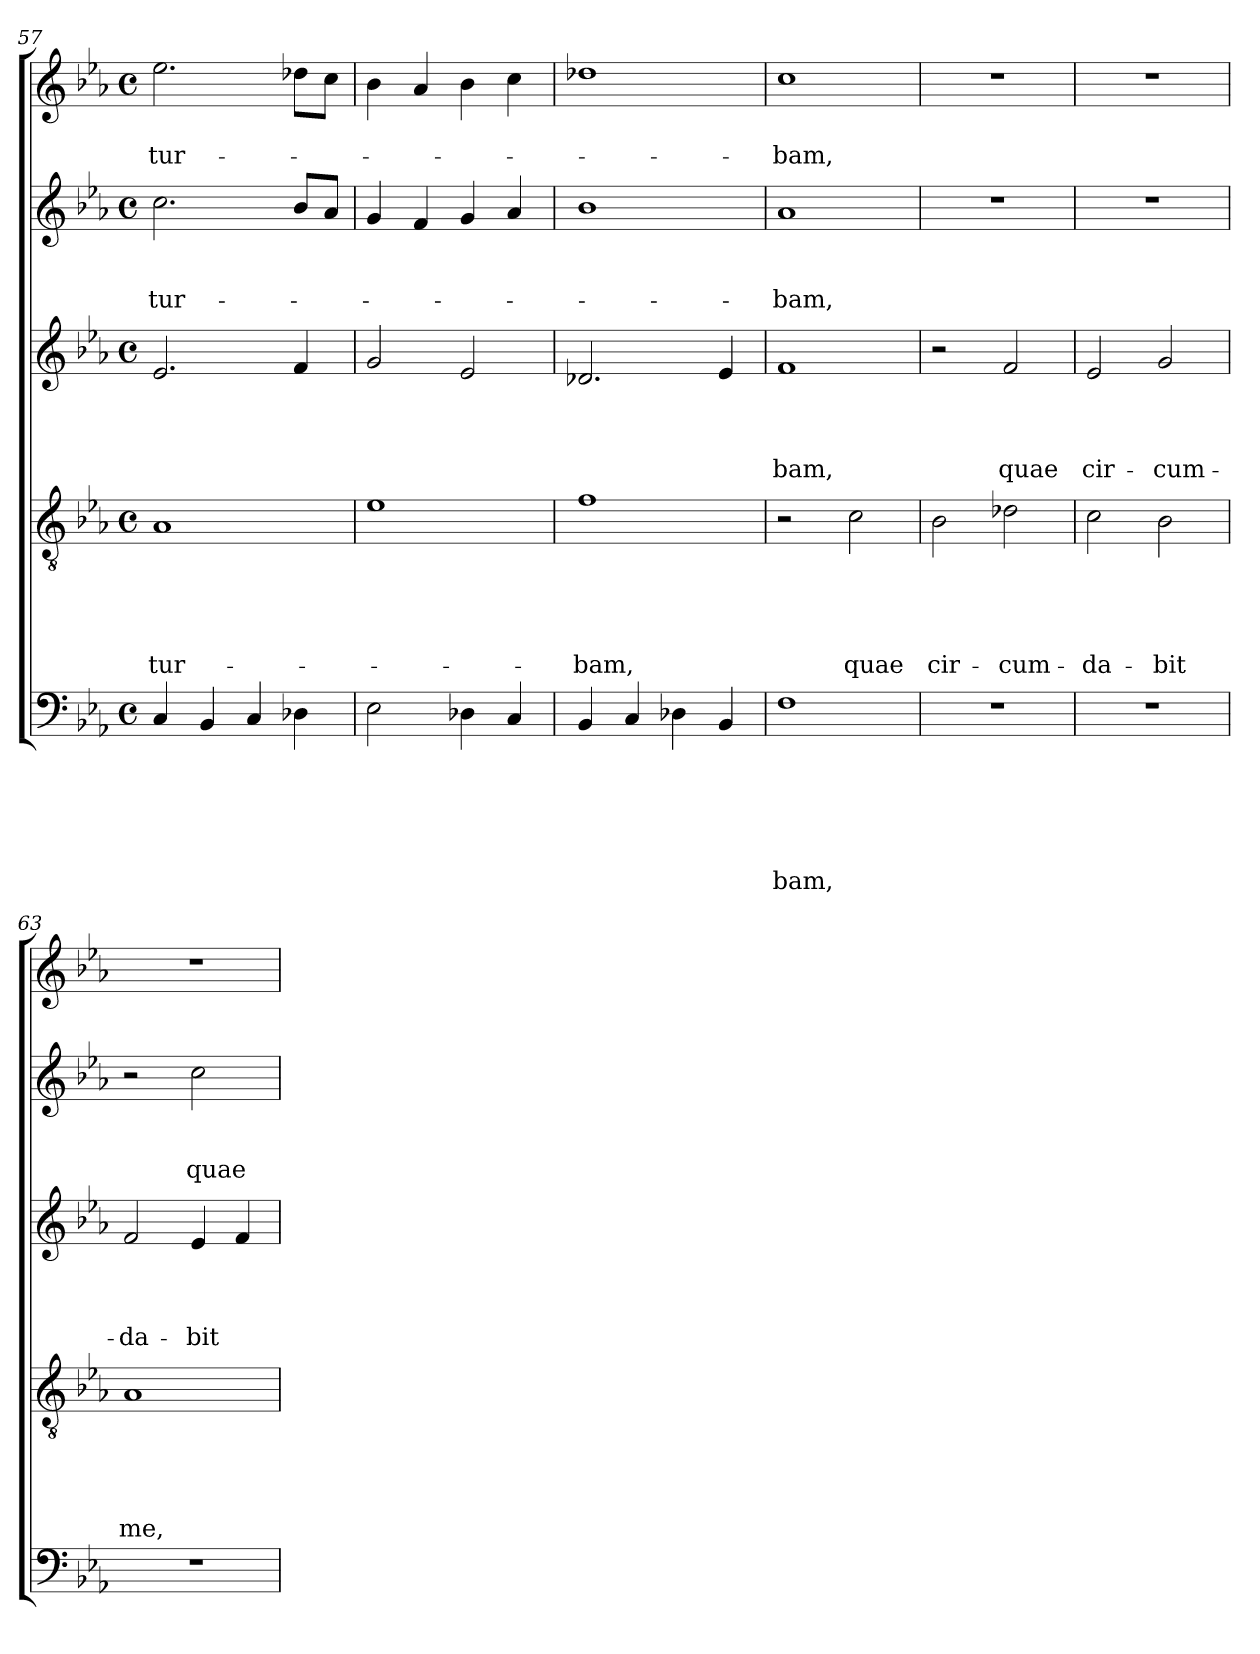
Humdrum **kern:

**kern	**text	**text	**text	**text	**text	**text	**kern	**text	**text	**text	**text	**text	**kern	**text	**text	**text	**text	**kern	**text	**text	**text	**kern	**text	**text
*part5	*part5	*part5	*part5	*part5	*part5	*part5	*part4	*part4	*part4	*part4	*part4	*part4	*part3	*part3	*part3	*part3	*part3	*part2	*part2	*part2	*part2	*part1	*part1	*part1
*staff5	*staff5	*staff5	*staff5	*staff5	*staff5	*staff5	*staff4	*staff4	*staff4	*staff4	*staff4	*staff4	*staff3	*staff3	*staff3	*staff3	*staff3	*staff2	*staff2	*staff2	*staff2	*staff1	*staff1	*staff1
!!LO:LB:g=z
*clefF4	*	*	*	*	*	*	*clefGv2	*	*	*	*	*	*clefG2	*	*	*	*	*clefG2	*	*	*	*clefG2	*	*
*k[b-e-a-]	*	*	*	*	*	*	*k[b-e-a-]	*	*	*	*	*	*k[b-e-a-]	*	*	*	*	*k[b-e-a-]	*	*	*	*k[b-e-a-]	*	*
*c:	*	*	*	*	*	*	*c:	*	*	*	*	*	*c:	*	*	*	*	*c:	*	*	*	*c:	*	*
*M4/4	*	*	*	*	*	*	*M4/4	*	*	*	*	*	*M4/4	*	*	*	*	*M4/4	*	*	*	*M4/4	*	*
*met(c)	*	*	*	*	*	*	*met(c)	*	*	*	*	*	*met(c)	*	*	*	*	*met(c)	*	*	*	*met(c)	*	*
=57	=57	=57	=57	=57	=57	=57	=57	=57	=57	=57	=57	=57	=57	=57	=57	=57	=57	=57	=57	=57	=57	=57	=57	=57
!	!	!	!	!	!	!	!	!	!	!	!	!LO:LY:b	!	!	!	!	!	!	!	!	!LO:LY:b	!	!	!LO:LY:b
4C/	.	.	.	.	.	.	1A-	.	.	.	.	tur-	2.e-/	.	.	.	.	2.cc\	.	.	tur-	2.ee-\	.	tur-
4BB-/	.	.	.	.	.	.	.	.	.	.	.	.	.	.	.	.	.	.	.	.	.	.	.	.
4C/	.	.	.	.	.	.	.	.	.	.	.	.	.	.	.	.	.	.	.	.	.	.	.	.
4D-X\	.	.	.	.	.	.	.	.	.	.	.	.	4f/	.	.	.	.	8b-/L	.	.	.	8dd-X\L	.	.
.	.	.	.	.	.	.	.	.	.	.	.	.	.	.	.	.	.	8a-/J	.	.	.	8cc\J	.	.
=58	=58	=58	=58	=58	=58	=58	=58	=58	=58	=58	=58	=58	=58	=58	=58	=58	=58	=58	=58	=58	=58	=58	=58	=58
2E-\	.	.	.	.	.	.	1e-	.	.	.	.	.	2g/	.	.	.	.	4g/	.	.	.	4b-\	.	.
.	.	.	.	.	.	.	.	.	.	.	.	.	.	.	.	.	.	4f/	.	.	.	4a-/	.	.
4D-X\	.	.	.	.	.	.	.	.	.	.	.	.	2e-/	.	.	.	.	4g/	.	.	.	4b-\	.	.
4C/	.	.	.	.	.	.	.	.	.	.	.	.	.	.	.	.	.	4a-/	.	.	.	4cc\	.	.
=59	=59	=59	=59	=59	=59	=59	=59	=59	=59	=59	=59	=59	=59	=59	=59	=59	=59	=59	=59	=59	=59	=59	=59	=59
!	!	!	!	!	!	!	!	!	!	!	!	!LO:LY:b	!	!	!	!	!	!	!	!	!	!	!	!
4BB-/	.	.	.	.	.	.	1f	.	.	.	.	-bam,	2.d-X/	.	.	.	.	1b-	.	.	.	1dd-X	.	.
4C/	.	.	.	.	.	.	.	.	.	.	.	.	.	.	.	.	.	.	.	.	.	.	.	.
4D-X\	.	.	.	.	.	.	.	.	.	.	.	.	.	.	.	.	.	.	.	.	.	.	.	.
4BB-/	.	.	.	.	.	.	.	.	.	.	.	.	4e-/	.	.	.	.	.	.	.	.	.	.	.
=60	=60	=60	=60	=60	=60	=60	=60	=60	=60	=60	=60	=60	=60	=60	=60	=60	=60	=60	=60	=60	=60	=60	=60	=60
!	!	!	!	!	!	!LO:LY:b	!	!	!	!	!	!	!	!	!	!	!LO:LY:b	!	!	!	!LO:LY:b	!	!	!LO:LY:b
1F	.	.	.	.	.	-bam,	2r	.	.	.	.	.	1f	.	.	.	-bam,	1a-	.	.	-bam,	1cc	.	-bam,
!	!	!	!	!	!	!	!	!	!	!	!	!LO:LY:b	!	!	!	!	!	!	!	!	!	!	!	!
.	.	.	.	.	.	.	2c\	.	.	.	.	quae	.	.	.	.	.	.	.	.	.	.	.	.
=61	=61	=61	=61	=61	=61	=61	=61	=61	=61	=61	=61	=61	=61	=61	=61	=61	=61	=61	=61	=61	=61	=61	=61	=61
!	!	!	!	!	!	!	!	!	!	!	!	!LO:LY:b	!	!	!	!	!	!	!	!	!	!	!	!
1r	.	.	.	.	.	.	2B-\	.	.	.	.	cir-	2r	.	.	.	.	1r	.	.	.	1r	.	.
!	!	!	!	!	!	!	!	!	!	!	!	!LO:LY:b	!	!	!	!	!LO:LY:b	!	!	!	!	!	!	!
.	.	.	.	.	.	.	2d-X\	.	.	.	.	-cum-	2f/	.	.	.	quae	.	.	.	.	.	.	.
=62	=62	=62	=62	=62	=62	=62	=62	=62	=62	=62	=62	=62	=62	=62	=62	=62	=62	=62	=62	=62	=62	=62	=62	=62
!	!	!	!	!	!	!	!	!	!	!	!	!LO:LY:b	!	!	!	!	!LO:LY:b	!	!	!	!	!	!	!
1r	.	.	.	.	.	.	2c\	.	.	.	.	-da-	2e-/	.	.	.	cir-	1r	.	.	.	1r	.	.
!	!	!	!	!	!	!	!	!	!	!	!	!LO:LY:b	!	!	!	!	!LO:LY:b	!	!	!	!	!	!	!
.	.	.	.	.	.	.	2B-\	.	.	.	.	-bit	2g/	.	.	.	-cum-	.	.	.	.	.	.	.
=63	=63	=63	=63	=63	=63	=63	=63	=63	=63	=63	=63	=63	=63	=63	=63	=63	=63	=63	=63	=63	=63	=63	=63	=63
!	!	!	!	!	!	!	!	!	!	!	!	!LO:LY:b	!	!	!	!	!LO:LY:b	!	!	!	!	!	!	!
1r	.	.	.	.	.	.	1A-	.	.	.	.	me,	2f/	.	.	.	-da-	2r	.	.	.	1r	.	.
!	!	!	!	!	!	!	!	!	!	!	!	!	!	!	!	!	!LO:LY:b	!	!	!	!LO:LY:b	!	!	!
.	.	.	.	.	.	.	.	.	.	.	.	.	4e-/	.	.	.	-bit	2cc\	.	.	quae	.	.	.
.	.	.	.	.	.	.	.	.	.	.	.	.	4f/	.	.	.	.	.	.	.	.	.	.	.
=	=	=	=	=	=	=	=	=	=	=	=	=	=	=	=	=	=	=	=	=	=	=	=	=
*-	*-	*-	*-	*-	*-	*-	*-	*-	*-	*-	*-	*-	*-	*-	*-	*-	*-	*-	*-	*-	*-	*-	*-	*-
